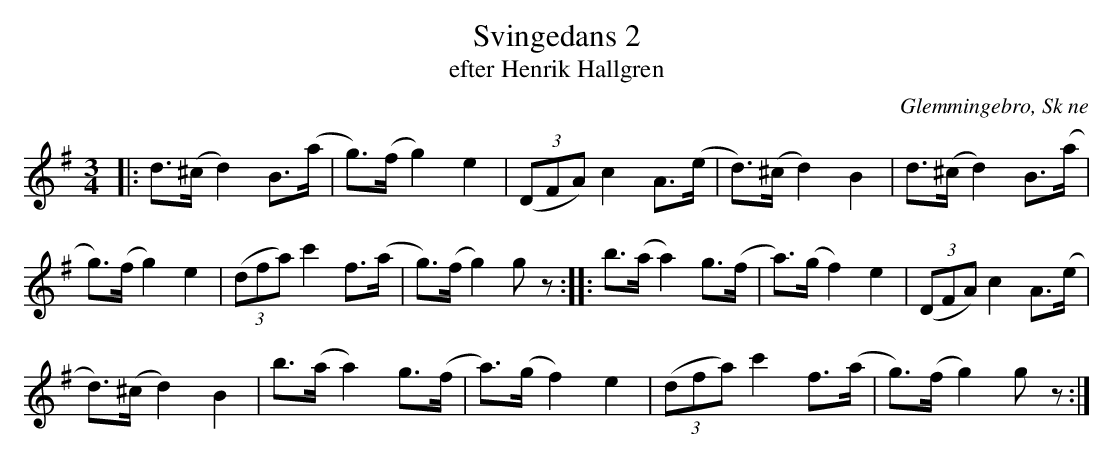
X:1
T:Svingedans 2
T:efter Henrik Hallgren
O:Glemmingebro, Sk ne
M:3/4
L:1/8
K:G
|: d>(^c d2) B>(a | g)>(f g2) e2 | (3(DFA) c2 A>(e | d)>(^c d2) B2 | d>(^c d2) B>(a |
g)>(f g2) e2 | (3(dfa) c'2 f>(a | g)>(f  g2)  gz :: b>(a a2) g>(f | a)>(g f2) e2 | (3(DFA) c2 A>(e |
d)>(^c d2) B2 |b>(a a2) g>(f | a)>(g f2) e2 | (3(dfa) c'2 f>(a | g)>(f  g2)  gz  :|
